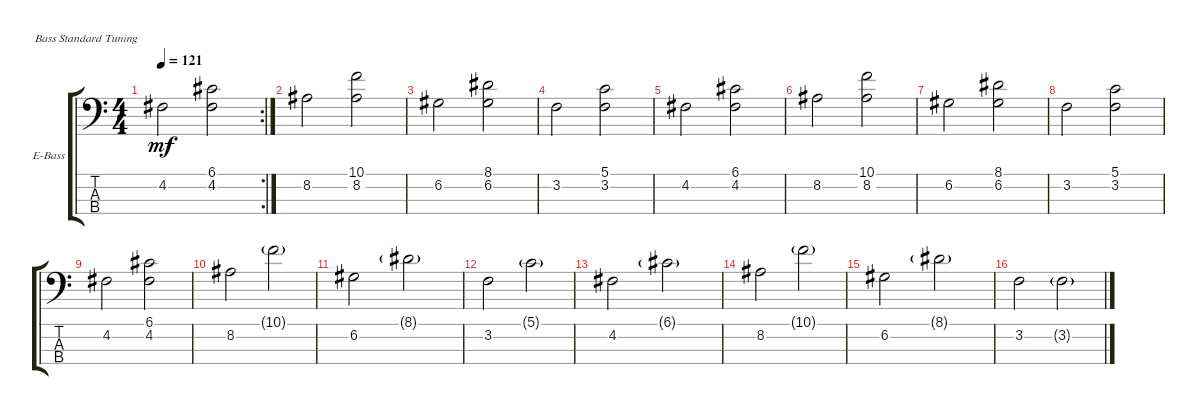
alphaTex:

\defaultSystemsLayout 4
\bracketExtendMode groupsimilarinstruments
\firstSystemTrackNameOrientation horizontal
\otherSystemsTrackNameOrientation horizontal
\track ("Bass" "E-Bass") {instrument electricbassfinger}
\staff {score tabs}
\tuning (G2 D2 A1 E1)
\rc 2
\ts (4 4)
\tempo 121
\clef f4
\ks c
4.2.2{dy mf} (4.2 6.1).2 |
8.2.2 (10.1 8.2).2 |
6.2.2 (6.2 8.1).2 |
3.2.2 (3.2 5.1).2 |
4.2.2 (4.2 6.1).2 |
8.2.2 (10.1 8.2).2 |
6.2.2 (6.2 8.1).2 |
3.2.2 (3.2 5.1).2 |
4.2.2 (4.2 6.1).2 |
8.2.2 10.1{g}.2 |
6.2.2 8.1{g}.2 |
3.2.2 5.1{g}.2 |
4.2.2 6.1{g}.2 |
8.2.2 10.1{g}.2 |
6.2.2 8.1{g}.2 |
3.2.2 3.2{g}.2
